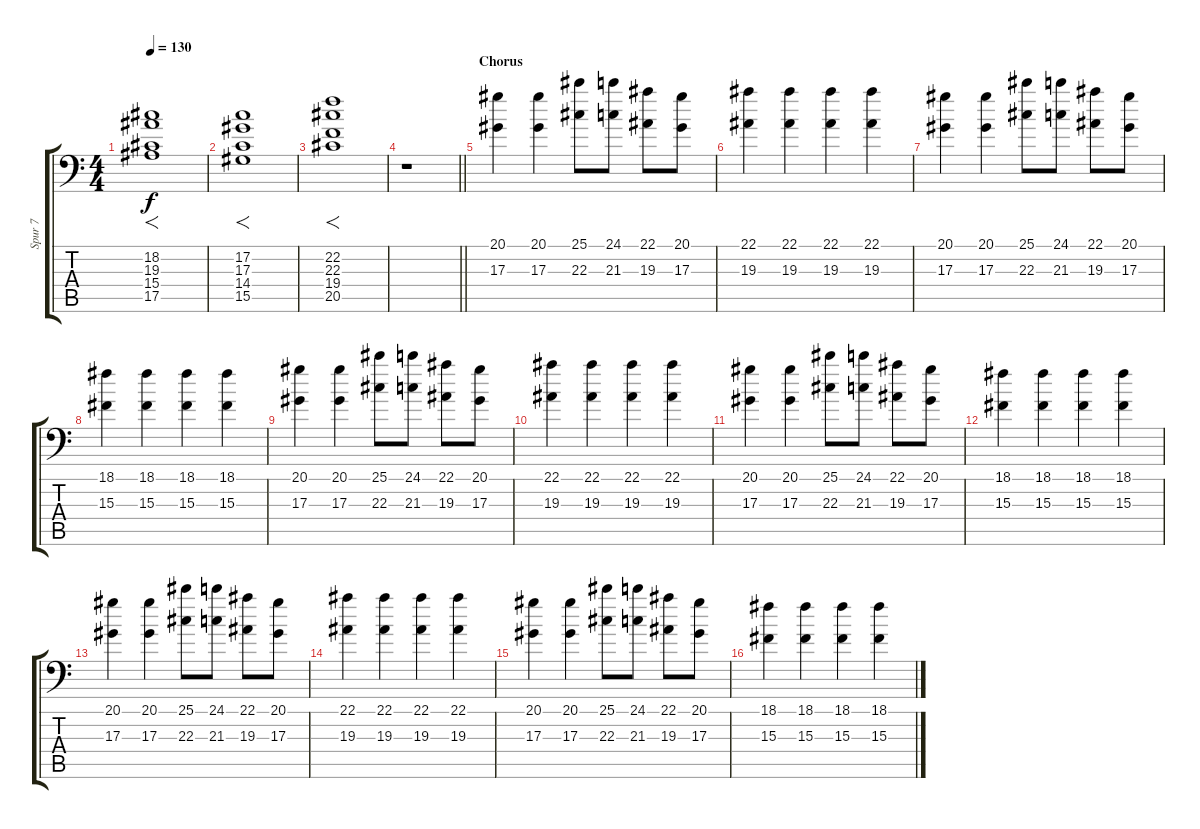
\track ("Spur 7" "Spur 7") {instrument vibraphone}
\staff {score tabs}
\tuning (C4 G3 Eb3 Bb2 F2 Bb1) {hide}
\ts (4 4)
\tempo 130
\clef f4
\ks c
(18.2 19.3 15.4 17.5).1{f dy f} |
(17.2 17.3 14.4 15.5).1{f} |
(22.2 22.3 19.4 20.5).1{f} |
\barLineRight lightlight
r.1 |
\section ("" "Chorus")
(20.1 17.3).4{volume 10 instrument stringensemble1} (20.1 17.3).4 (25.1 22.3).8 (24.1 21.3).8 (22.1 19.3).8 (20.1 17.3).8 |
(22.1 19.3).4 (22.1 19.3).4 (22.1 19.3).4 (22.1 19.3).4 |
(20.1 17.3).4 (20.1 17.3).4 (25.1 22.3).8 (24.1 21.3).8 (22.1 19.3).8 (20.1 17.3).8 |
(18.1 15.3).4 (18.1 15.3).4 (18.1 15.3).4 (18.1 15.3).4 |
(20.1 17.3).4 (20.1 17.3).4 (25.1 22.3).8 (24.1 21.3).8 (22.1 19.3).8 (20.1 17.3).8 |
(22.1 19.3).4 (22.1 19.3).4 (22.1 19.3).4 (22.1 19.3).4 |
(20.1 17.3).4 (20.1 17.3).4 (25.1 22.3).8 (24.1 21.3).8 (22.1 19.3).8 (20.1 17.3).8 |
(18.1 15.3).4 (18.1 15.3).4 (18.1 15.3).4 (18.1 15.3).4 |
(20.1 17.3).4 (20.1 17.3).4 (25.1 22.3).8 (24.1 21.3).8 (22.1 19.3).8 (20.1 17.3).8 |
(22.1 19.3).4 (22.1 19.3).4 (22.1 19.3).4 (22.1 19.3).4 |
(20.1 17.3).4 (20.1 17.3).4 (25.1 22.3).8 (24.1 21.3).8 (22.1 19.3).8 (20.1 17.3).8 |
(18.1 15.3).4 (18.1 15.3).4 (18.1 15.3).4 (18.1 15.3).4
